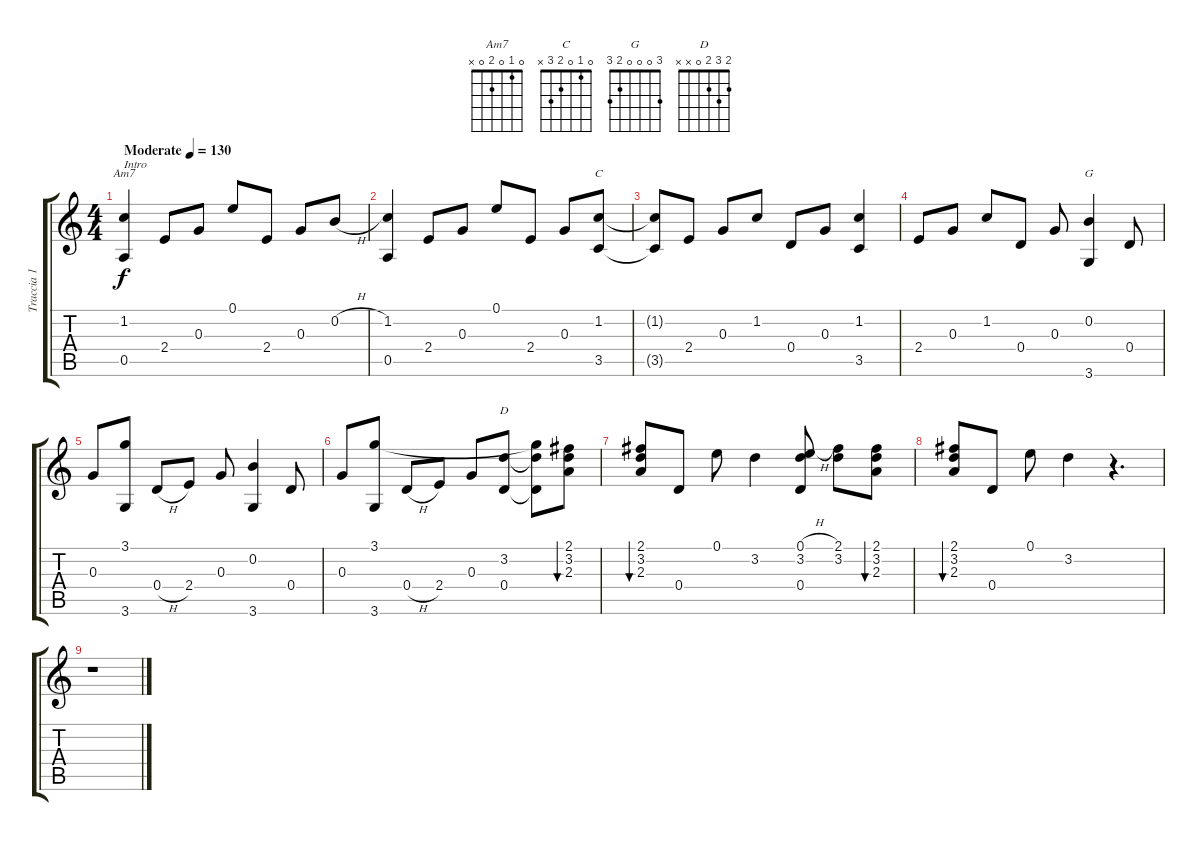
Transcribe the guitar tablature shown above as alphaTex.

\track ("Traccia 1" "Traccia 1") {instrument acousticguitarsteel}
\staff {score tabs}
\tuning (E4 B3 G3 D3 A2 E2) {hide}
\chord ("Am7" 0 1 0 2 0 x)
\chord ("C" 0 1 0 2 3 x)
\chord ("G" 3 0 0 0 2 3)
\chord ("D" 2 3 2 0 x x) {barre 0}
\ts (4 4)
\tempo (130 "Moderate")
\clef g2
\ks c
(1.2 0.5).4{ch "Am7" txt "Intro" dy f instrument acousticguitarsteel} 2.4.8 0.3.8 0.1.8 2.4.8 0.3.8 0.2{h}.8 |
(1.2 0.5).4 2.4.8 0.3.8 0.1.8 2.4.8 0.3.8 (1.2 3.5).8{ch "C"} |
(1.2{t} 3.5{t}).8 2.4.8 0.3.8 1.2.8 0.4.8 0.3.8 (1.2 3.5).4 |
2.4.8 0.3.8 1.2.8 0.4.8 0.3.8 (0.2 3.6).4{ch "G"} 0.4.8 |
0.3.8 (3.1 3.6).8 0.4{h}.8 2.4.8 0.3.8 (0.2 3.6).4 0.4.8 |
0.3.8 (3.1 3.6).8 0.4{h}.8 2.4.8 0.3.8 (3.2 0.4).8{ch "D"} (3.1{t} 3.2{t} 0.4{t}).8 (2.1 3.2 2.3).8{bu 60} |
(2.1 3.2 2.3).8{bu 60} 0.4.8 0.1.8 3.2.4 (0.1{h} 3.2 0.4).8 (2.1 3.2).8 (2.1 3.2 2.3).8{bu 60} |
(2.1 3.2 2.3).8{bu 60} 0.4.8 0.1.8 3.2.4 r.4{d} |
r.1
